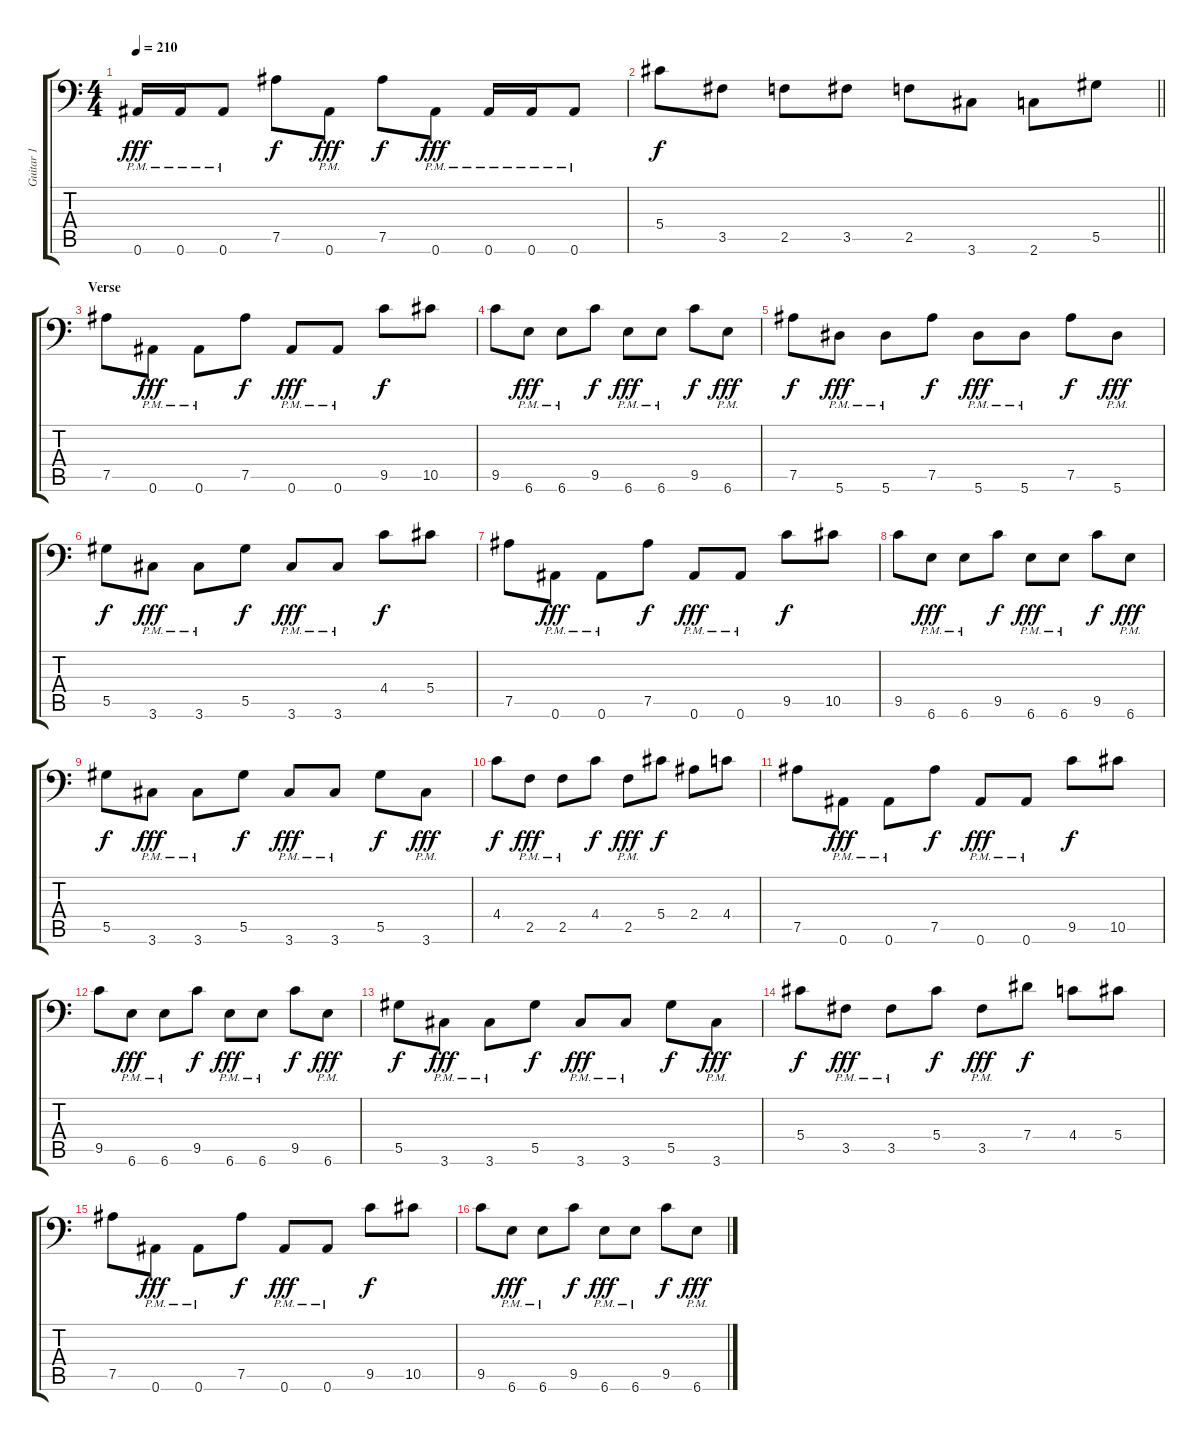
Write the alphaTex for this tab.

\track ("Guitar 1" "Guitar 1") {instrument distortionguitar}
\staff {score tabs}
\tuning (Bb3 F3 Db3 Ab2 Eb2 Bb1) {hide}
\ts (4 4)
\tempo 210
\clef f4
\ks c
0.6{pm}.16{dy fff} 0.6{pm}.16 0.6{pm}.8 7.5.8{dy f} 0.6{pm}.8{dy fff} 7.5.8{dy f} 0.6{pm}.8{dy fff} 0.6{pm}.16 0.6{pm}.16 0.6{pm}.8 |
\barLineRight lightlight
5.4.8{dy f} 3.5.8 2.5.8 3.5.8 2.5.8 3.6.8 2.6.8 5.5.8 |
\section ("" "Verse")
7.5.8 0.6{pm}.8{dy fff} 0.6{pm}.8 7.5.8{dy f} 0.6{pm}.8{dy fff} 0.6{pm}.8 9.5.8{dy f} 10.5.8 |
9.5.8 6.6{pm}.8{dy fff} 6.6{pm}.8 9.5.8{dy f} 6.6{pm}.8{dy fff} 6.6{pm}.8 9.5.8{dy f} 6.6{pm}.8{dy fff} |
7.5.8{dy f} 5.6{pm}.8{dy fff} 5.6{pm}.8 7.5.8{dy f} 5.6{pm}.8{dy fff} 5.6{pm}.8 7.5.8{dy f} 5.6{pm}.8{dy fff} |
5.5.8{dy f} 3.6{pm}.8{dy fff} 3.6{pm}.8 5.5.8{dy f} 3.6{pm}.8{dy fff} 3.6{pm}.8 4.4.8{dy f} 5.4.8 |
7.5.8 0.6{pm}.8{dy fff} 0.6{pm}.8 7.5.8{dy f} 0.6{pm}.8{dy fff} 0.6{pm}.8 9.5.8{dy f} 10.5.8 |
9.5.8 6.6{pm}.8{dy fff} 6.6{pm}.8 9.5.8{dy f} 6.6{pm}.8{dy fff} 6.6{pm}.8 9.5.8{dy f} 6.6{pm}.8{dy fff} |
5.5.8{dy f} 3.6{pm}.8{dy fff} 3.6{pm}.8 5.5.8{dy f} 3.6{pm}.8{dy fff} 3.6{pm}.8 5.5.8{dy f} 3.6{pm}.8{dy fff} |
4.4.8{dy f} 2.5{pm}.8{dy fff} 2.5{pm}.8 4.4.8{dy f} 2.5{pm}.8{dy fff} 5.4.8{dy f} 2.4.8 4.4.8 |
7.5.8 0.6{pm}.8{dy fff} 0.6{pm}.8 7.5.8{dy f} 0.6{pm}.8{dy fff} 0.6{pm}.8 9.5.8{dy f} 10.5.8 |
9.5.8 6.6{pm}.8{dy fff} 6.6{pm}.8 9.5.8{dy f} 6.6{pm}.8{dy fff} 6.6{pm}.8 9.5.8{dy f} 6.6{pm}.8{dy fff} |
5.5.8{dy f} 3.6{pm}.8{dy fff} 3.6{pm}.8 5.5.8{dy f} 3.6{pm}.8{dy fff} 3.6{pm}.8 5.5.8{dy f} 3.6{pm}.8{dy fff} |
5.4.8{dy f} 3.5{pm}.8{dy fff} 3.5{pm}.8 5.4.8{dy f} 3.5{pm}.8{dy fff} 7.4.8{dy f} 4.4.8 5.4.8 |
7.5.8 0.6{pm}.8{dy fff} 0.6{pm}.8 7.5.8{dy f} 0.6{pm}.8{dy fff} 0.6{pm}.8 9.5.8{dy f} 10.5.8 |
9.5.8 6.6{pm}.8{dy fff} 6.6{pm}.8 9.5.8{dy f} 6.6{pm}.8{dy fff} 6.6{pm}.8 9.5.8{dy f} 6.6{pm}.8{dy fff}
